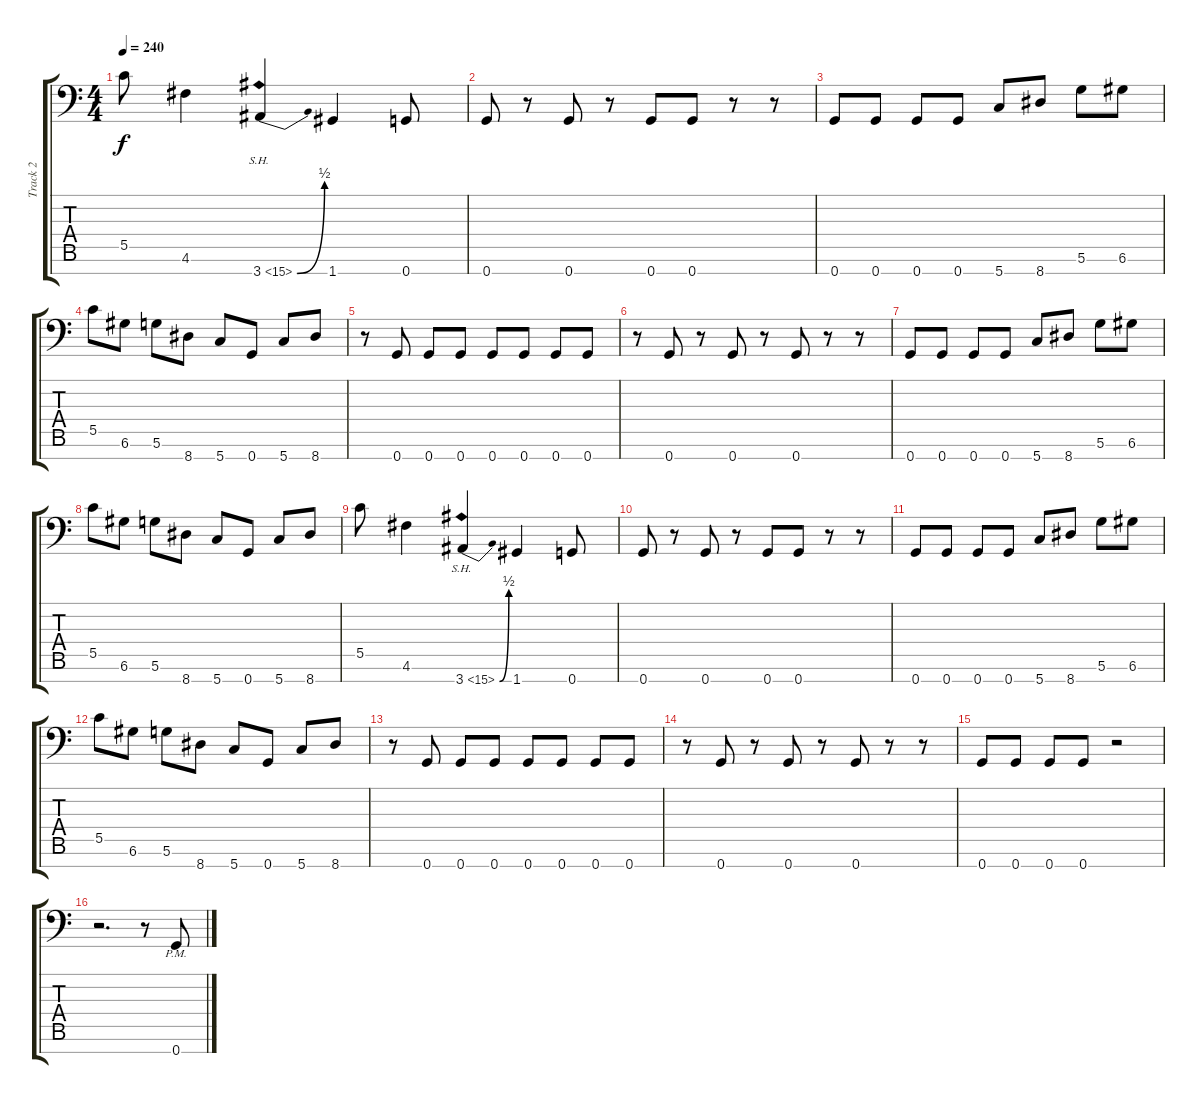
\track ("Track 2" "Track 2") {instrument acousticguitarsteel}
\staff {score tabs}
\tuning (D4 A3 E3 C3 G2 D2 G1) {hide}
\ts (4 4)
\tempo 240
\clef f4
\ks c
5.5.8{dy f} 4.6.4 3.7{be (bend 0 0 60 2) sh 12}.4 1.7.4 0.7.8 |
0.7.8 r.8 0.7.8 r.8 0.7.8 0.7.8 r.8 r.8 |
0.7.8 0.7.8 0.7.8 0.7.8 5.7.8 8.7.8 5.6.8 6.6.8 |
5.5.8 6.6.8 5.6.8 8.7.8 5.7.8 0.7.8 5.7.8 8.7.8 |
r.8 0.7.8 0.7.8 0.7.8 0.7.8 0.7.8 0.7.8 0.7.8 |
r.8 0.7.8 r.8 0.7.8 r.8 0.7.8 r.8 r.8 |
0.7.8 0.7.8 0.7.8 0.7.8 5.7.8 8.7.8 5.6.8 6.6.8 |
5.5.8 6.6.8 5.6.8 8.7.8 5.7.8 0.7.8 5.7.8 8.7.8 |
5.5.8 4.6.4 3.7{be (bend 0 0 60 2) sh 12}.4 1.7.4 0.7.8 |
0.7.8 r.8 0.7.8 r.8 0.7.8 0.7.8 r.8 r.8 |
0.7.8 0.7.8 0.7.8 0.7.8 5.7.8 8.7.8 5.6.8 6.6.8 |
5.5.8 6.6.8 5.6.8 8.7.8 5.7.8 0.7.8 5.7.8 8.7.8 |
r.8 0.7.8 0.7.8 0.7.8 0.7.8 0.7.8 0.7.8 0.7.8 |
r.8 0.7.8 r.8 0.7.8 r.8 0.7.8 r.8 r.8 |
0.7.8 0.7.8 0.7.8 0.7.8 r.2 |
r.2{d} r.8 0.7{pm}.8
